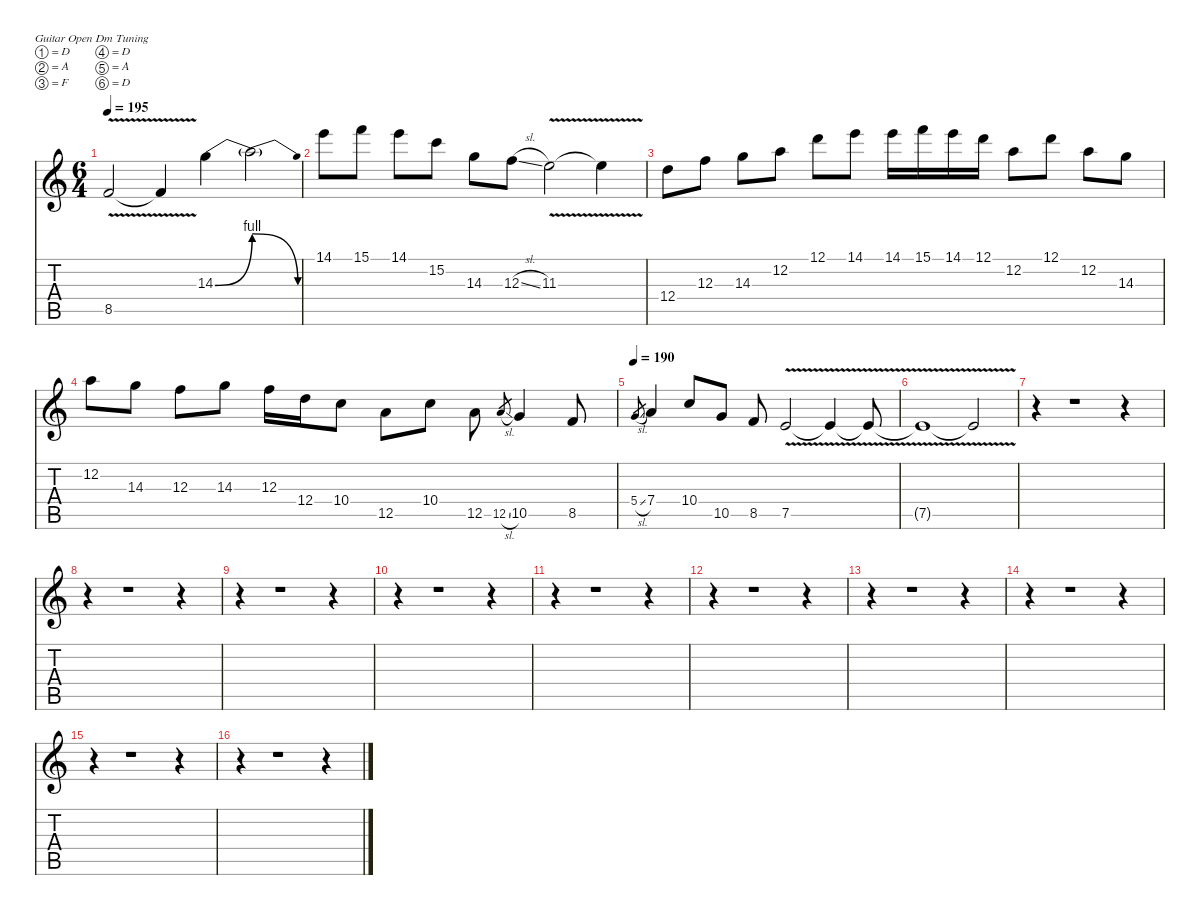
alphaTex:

\defaultSystemsLayout 4
\hideDynamics
\bracketExtendMode nobrackets
\singleTrackTrackNamePolicy hidden
\multiTrackTrackNamePolicy hidden
\firstSystemTrackNameMode fullname
\firstSystemTrackNameOrientation horizontal
\otherSystemsTrackNameOrientation horizontal
\track ("Leading" "dist.guit.") {instrument distortionguitar}
\staff {score tabs}
\tuning (D4 A3 F3 D3 A2 D2)
\ts (6 4)
\tempo 195
\clef g2
\ks c
8.5{v}.2{dy f beam Up} 8.5{v t}.4{beam Up} 14.3{be (bend 0 0 60 4)}.4{beam Down} 14.3{be (release 0 4 60 0) t}.2{beam Down} |
14.1.8{beam Down} 15.1.8{beam Down} 14.1.8{beam Down} 15.2.8{beam Down} 14.3.8{beam Down} 12.3{sl}.8{beam Down} 11.3{v}.2{beam Down} 11.3{v t}.4{beam Down} |
12.4.8{beam Down} 12.3.8{beam Down} 14.3.8{beam Down} 12.2.8{beam Down} 12.1.8{beam Down} 14.1.8{beam Down} 14.1.16{beam Down} 15.1.16{beam Down} 14.1.16{beam Down} 12.1.16{beam Down} 12.2.8{beam Down} 12.1.8{beam Down} 12.2.8{beam Down} 14.3.8{beam Down} |
12.2.8{beam Down} 14.3.8{beam Down} 12.3.8{beam Down} 14.3.8{beam Down} 12.3.16{beam Down} 12.4.16{beam Down} 10.4.8{beam Down} 12.5.8{beam Down} 10.4.8{beam Down} 12.5.8{beam Down} 12.5{sl}.8{gr dy mf beam Up} 10.5.4{dy f beam Up} 8.5.8{beam Up} |
\tempo 190
5.4{sl}.8{gr dy mp beam Up} 7.4.4{dy f beam Up} 10.4.8{beam Up} 10.5.8{beam Up} 8.5.8{beam Up} 7.5{v}.2{beam Up} 7.5{v t}.4{beam Up} 7.5{v t}.8{beam Up} |
7.5{v t}.1{beam Up} 7.5{v t}.2{beam Up} |
r.4{beam Down} r.1{beam Down} r.4{beam Down} |
r.4{beam Down} r.1{beam Down} r.4{beam Down} |
r.4{beam Down} r.1{beam Down} r.4{beam Down} |
r.4{beam Down} r.1{beam Down} r.4{beam Down} |
r.4{beam Down} r.1{beam Down} r.4{beam Down} |
r.4{beam Down} r.1{beam Down} r.4{beam Down} |
r.4{beam Down} r.1{beam Down} r.4{beam Down} |
r.4{beam Down} r.1{beam Down} r.4{beam Down} |
r.4{beam Down} r.1{beam Down} r.4{beam Down} |
r.4{beam Down} r.1{beam Down} r.4{beam Down}
